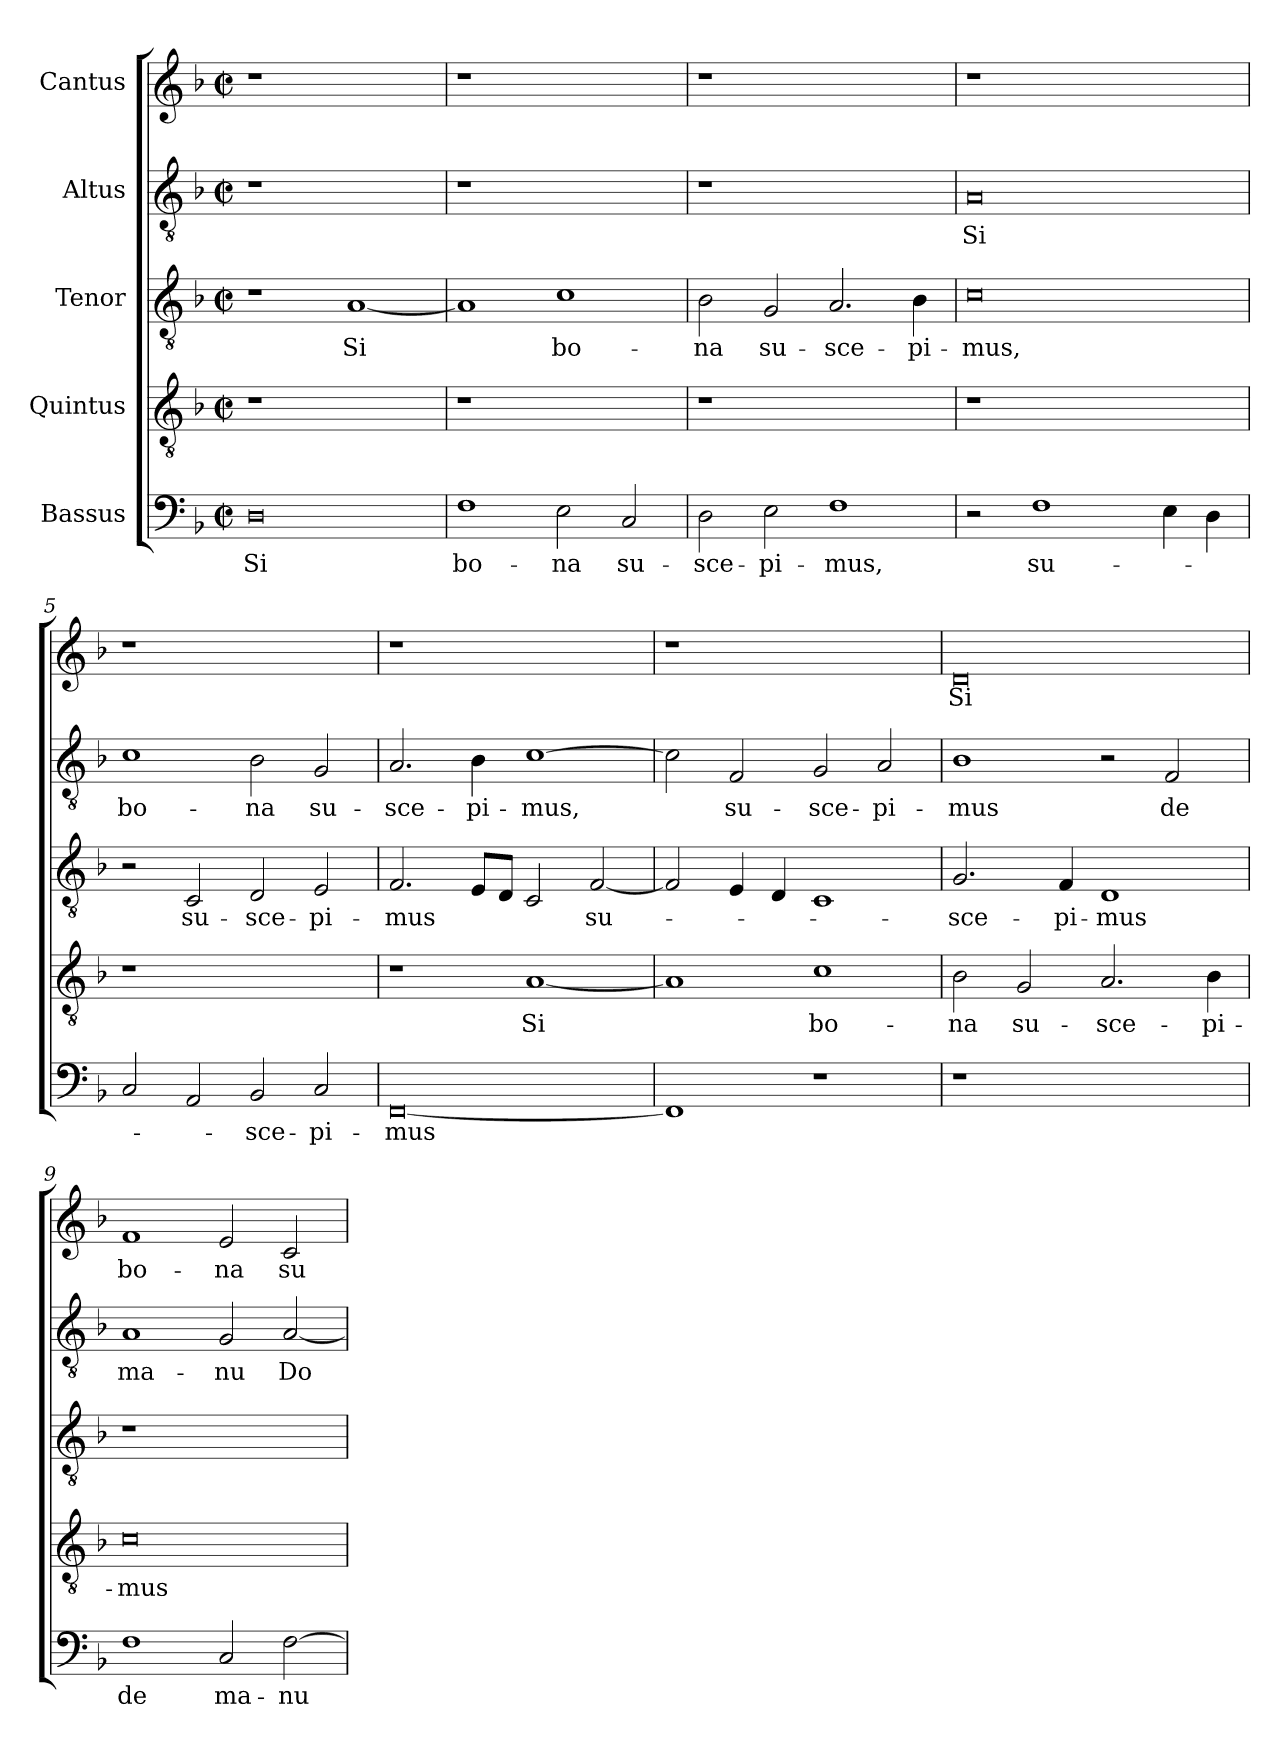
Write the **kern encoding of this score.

**kern	**text	**kern	**text	**kern	**text	**kern	**text	**kern	**text
*part5	*part5	*part4	*part4	*part3	*part3	*part2	*part2	*part1	*part1
*staff5	*staff5	*staff4	*staff4	*staff3	*staff3	*staff2	*staff2	*staff1	*staff1
*I"Bassus	*	*I"Quintus	*	*I"Tenor	*	*I"Altus	*	*I"Cantus	*
*clefF4	*	*clefGv2	*	*clefGv2	*	*clefGv2	*	*clefG2	*
*k[b-]	*	*k[b-]	*	*k[b-]	*	*k[b-]	*	*k[b-]	*
*F:	*	*F:	*	*F:	*	*F:	*	*F:	*
*M2/2	*	*M2/2	*	*M2/2	*	*M2/2	*	*M2/2	*
*met(c|)	*	*met(c|)	*	*met(c|)	*	*met(c|)	*	*met(c|)	*
=1	=1	=1	=1	=1	=1	=1	=1	=1	=1
0D	Si	1r	.	1r	.	1r	.	1r	.
.	.	1ryy	.	[1A	Si	1ryy	.	1ryy	.
=2	=2	=2	=2	=2	=2	=2	=2	=2	=2
1F	bo-	1r	.	1A]	.	1r	.	1r	.
2E\	-na	1ryy	.	1c	bo-	1ryy	.	1ryy	.
2C/	su-	.	.	.	.	.	.	.	.
=3	=3	=3	=3	=3	=3	=3	=3	=3	=3
2D\	-sce-	1r	.	2B-\	-na	1r	.	1r	.
2E\	-pi-	.	.	2G/	su-	.	.	.	.
1F	-mus,	1ryy	.	2.A/	-sce-	1ryy	.	1ryy	.
.	.	.	.	4B-\	-pi-	.	.	.	.
=4	=4	=4	=4	=4	=4	=4	=4	=4	=4
2r	.	1r	.	0c	-mus,	0A	Si	1r	.
1F	su-	.	.	.	.	.	.	.	.
.	.	1ryy	.	.	.	.	.	1ryy	.
4E\	.	.	.	.	.	.	.	.	.
4D\	.	.	.	.	.	.	.	.	.
=5	=5	=5	=5	=5	=5	=5	=5	=5	=5
2C/	.	1r	.	2r	.	1c	bo-	1r	.
2AA/	.	.	.	2C/	su-	.	.	.	.
2BB-/	-sce-	1ryy	.	2D/	-sce-	2B-\	-na	1ryy	.
2C/	-pi-	.	.	2E/	-pi-	2G/	su-	.	.
=6	=6	=6	=6	=6	=6	=6	=6	=6	=6
[0FF	-mus	1r	.	2.F/	-mus	2.A/	-sce-	1r	.
.	.	.	.	8E/L	.	4B-\	-pi-	.	.
.	.	.	.	8D/J	.	.	.	.	.
.	.	[1A	Si	2C/	.	[1c	-mus,	1ryy	.
.	.	.	.	[2F/	su-	.	.	.	.
=7	=7	=7	=7	=7	=7	=7	=7	=7	=7
1FF]	.	1A]	.	2F/]	.	2c\]	.	1r	.
.	.	.	.	4E/	.	2F/	su-	.	.
.	.	.	.	4D/	.	.	.	.	.
1r	.	1c	bo-	1C	.	2G/	-sce-	1ryy	.
.	.	.	.	.	.	2A/	-pi-	.	.
=8	=8	=8	=8	=8	=8	=8	=8	=8	=8
1r	.	2B-\	-na	2.G/	-sce-	1B-	-mus	0d	Si
.	.	2G/	su-	.	.	.	.	.	.
.	.	.	.	4F/	-pi-	.	.	.	.
1ryy	.	2.A/	-sce-	1D	-mus	2r	.	.	.
.	.	.	.	.	.	2F/	de	.	.
.	.	4B-\	-pi-	.	.	.	.	.	.
=9	=9	=9	=9	=9	=9	=9	=9	=9	=9
1F	de	0c	-mus	1r	.	1A	ma-	1f	bo-
2C/	ma-	.	.	1ryy	.	2G/	-nu	2e/	-na
[2F\	-nu	.	.	.	.	[2A/	Do-	2c/	su-
=	=	=	=	=	=	=	=	=	=
*-	*-	*-	*-	*-	*-	*-	*-	*-	*-
